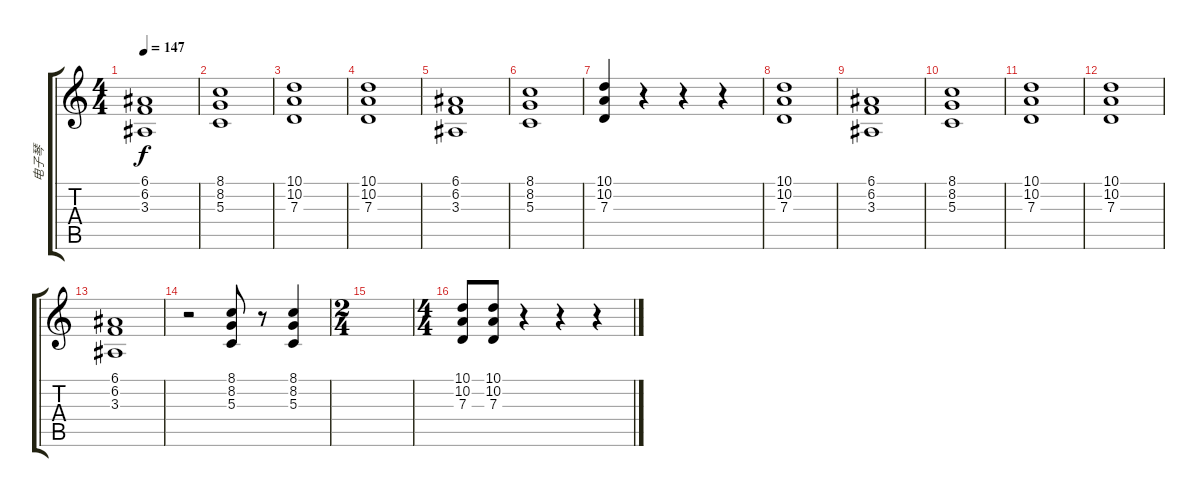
\track ("电子琴" "电子琴") {instrument stringensemble1}
\staff {score tabs}
\tuning (E4 B3 G3 D3 A2 E2) {hide}
\ts (4 4)
\tempo 147
\clef g2
\ks c
(6.1 6.2 3.3).1{dy f} |
(8.1 8.2 5.3).1 |
(10.1 10.2 7.3).1 |
(10.1 10.2 7.3).1 |
(6.1 6.2 3.3).1 |
(8.1 8.2 5.3).1 |
(10.1 10.2 7.3).4 r.4 r.4 r.4 |
(10.1 10.2 7.3).1 |
(6.1 6.2 3.3).1 |
(8.1 8.2 5.3).1 |
(10.1 10.2 7.3).1 |
(10.1 10.2 7.3).1 |
(6.1 6.2 3.3).1 |
r.2 (8.1 8.2 5.3).8 r.8 (8.1 8.2 5.3).4 |
\ts (2 4)
|
\ts (4 4)
(10.1 10.2 7.3).8 (10.1 10.2 7.3).8 r.4 r.4 r.4
